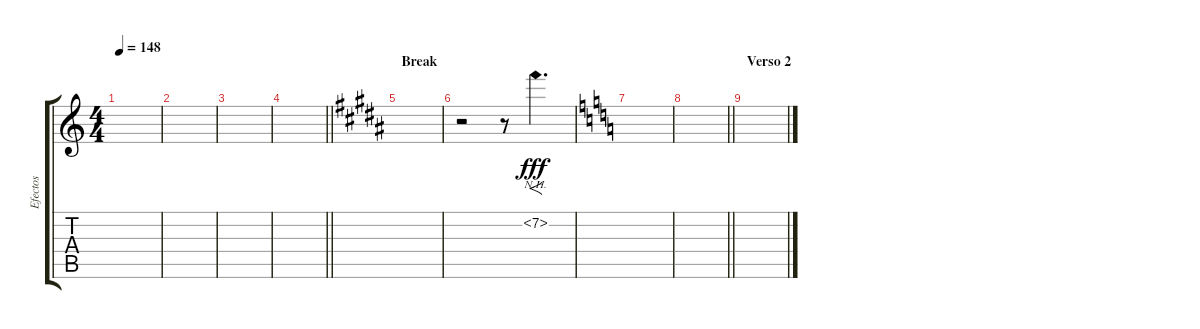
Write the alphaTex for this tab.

\track ("Efectos" "Efectos") {instrument distortionguitar}
\staff {score tabs}
\tuning (E4 B3 G3 D3 A2 E2) {hide}
\ts (4 4)
\tempo 148
\clef g2
\ks c
|
|
|
\barLineRight lightlight
|
\section ("" "Break")
\ks b
|
r.2 r.8 7.2{nh}.4{f d dy fff} |
\ks c
|
\barLineRight lightlight
|
\section ("" "Verso 2")
